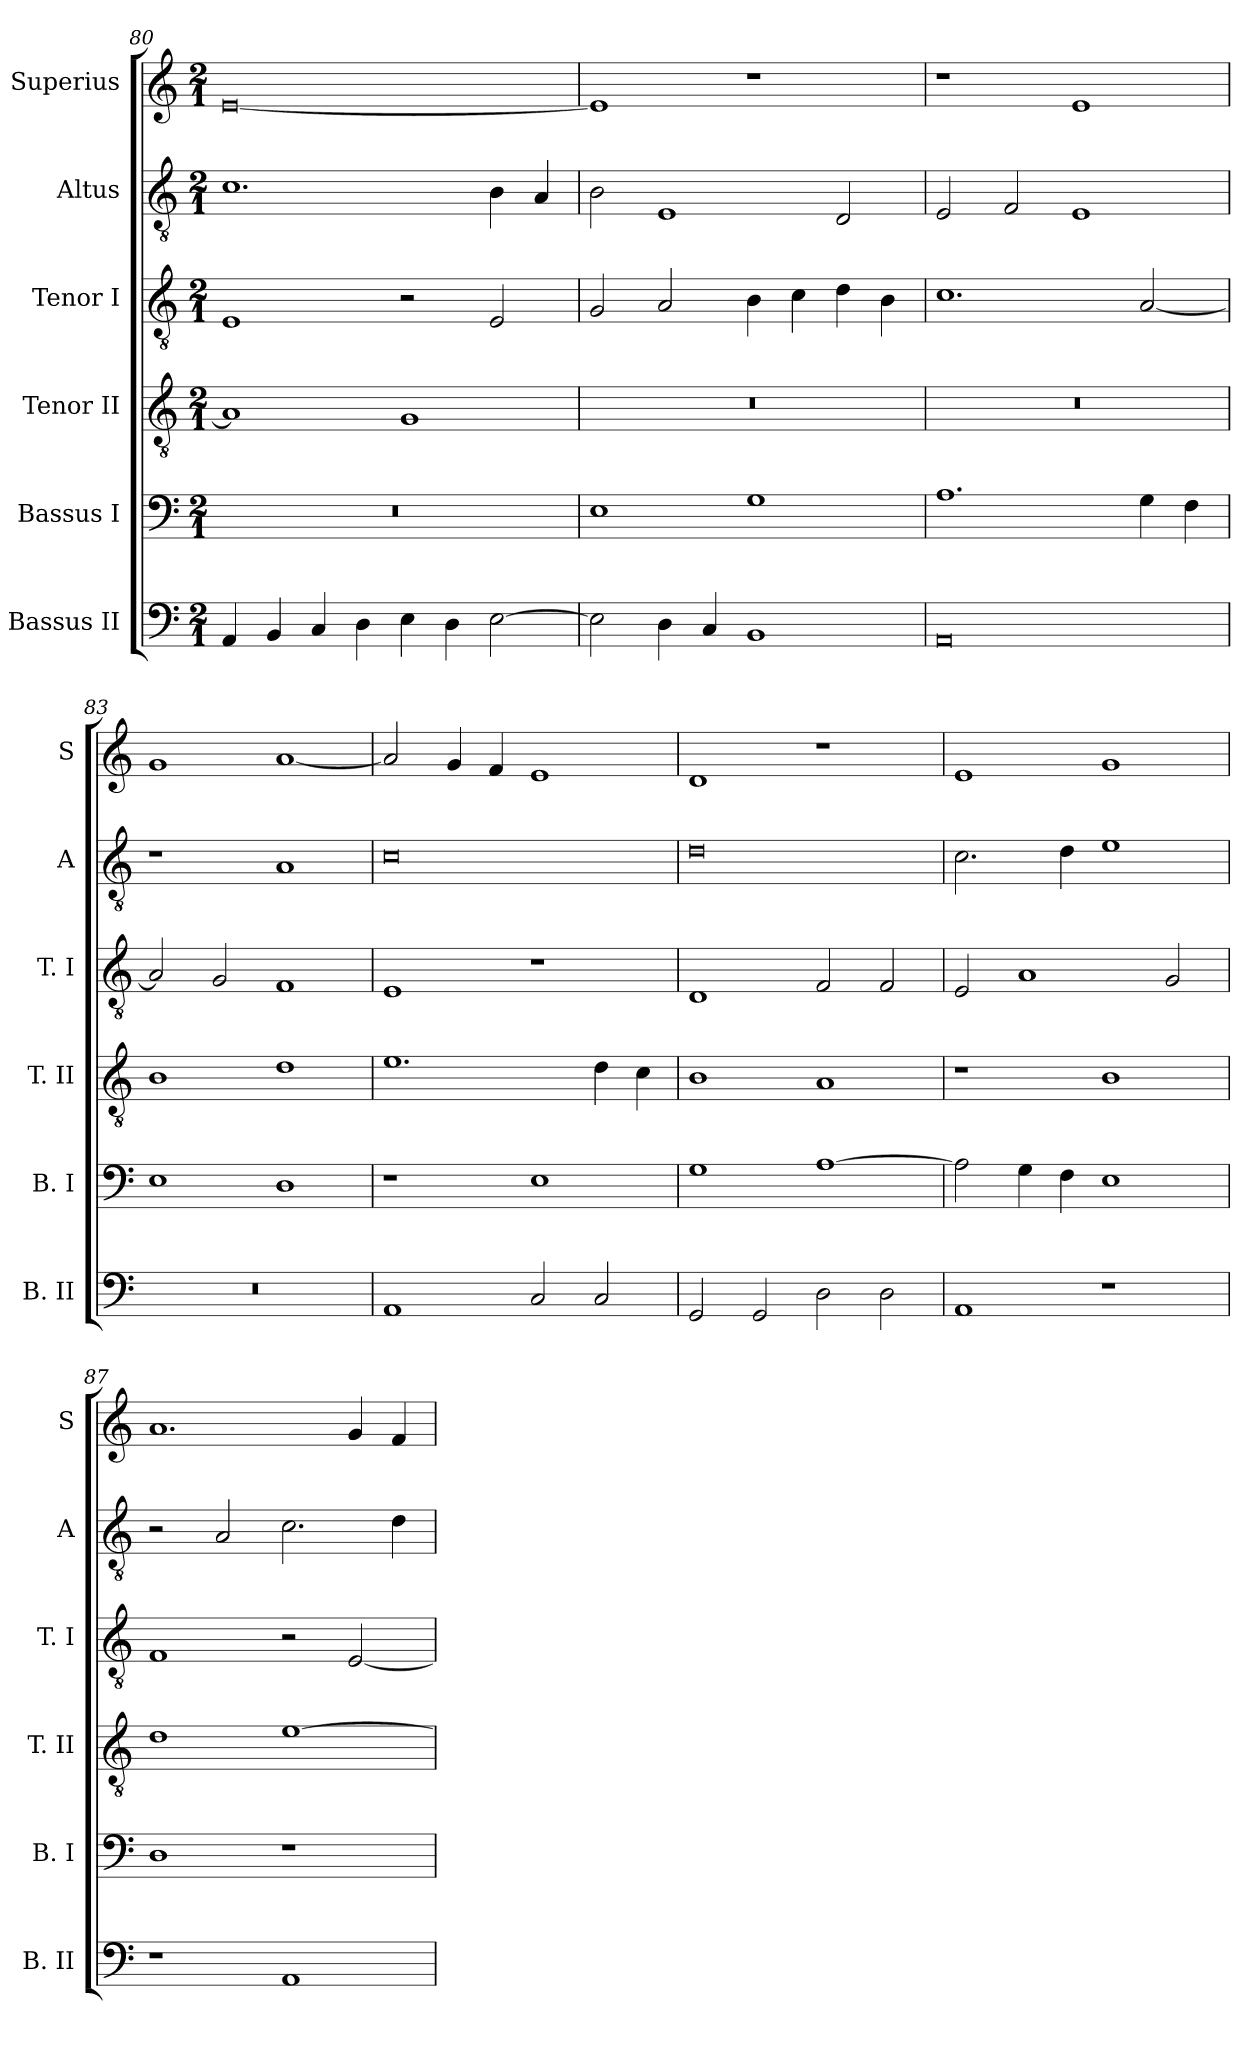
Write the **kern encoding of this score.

**kern	**kern	**kern	**kern	**kern	**kern
*part6	*part5	*part4	*part3	*part2	*part1
*staff6	*staff5	*staff4	*staff3	*staff2	*staff1
*I"Bassus II	*I"Bassus I	*I"Tenor II	*I"Tenor I	*I"Altus	*I"Superius
*I'B. II	*I'B. I	*I'T. II	*I'T. I	*I'A	*I'S
*clefF4	*clefF4	*clefGv2	*clefGv2	*clefGv2	*clefG2
*k[]	*k[]	*k[]	*k[]	*k[]	*k[]
*C:	*C:	*C:	*C:	*C:	*C:
*M2/1	*M2/1	*M2/1	*M2/1	*M2/1	*M2/1
=80	=80	=80	=80	=80	=80
4AA	0r	1A]	1E	1.c	[0e
4BB	.	.	.	.	.
4C	.	.	.	.	.
4D	.	.	.	.	.
4E	.	1G	2r	.	.
4D	.	.	.	.	.
[2E	.	.	2E	4B	.
.	.	.	.	4A	.
=81	=81	=81	=81	=81	=81
2E]	1E	0r	2G	2B	1e]
4D	.	.	2A	1E	.
4C	.	.	.	.	.
1BB	1G	.	4B	.	1r
.	.	.	4c	.	.
.	.	.	4d	2D	.
.	.	.	4B	.	.
=82	=82	=82	=82	=82	=82
0AA	1.A	0r	1.c	2E	1r
.	.	.	.	2F	.
.	.	.	.	1E	1e
.	4G	.	[2A	.	.
.	4F	.	.	.	.
=83	=83	=83	=83	=83	=83
0r	1E	1B	2A]	1r	1g
.	.	.	2G	.	.
.	1D	1d	1F	1A	[1a
=84	=84	=84	=84	=84	=84
1AA	1r	1.e	1E	0c	2a]
.	.	.	.	.	4g
.	.	.	.	.	4f
2C	1E	.	1r	.	1e
2C	.	4d	.	.	.
.	.	4c	.	.	.
=85	=85	=85	=85	=85	=85
2GG	1G	1B	1D	0d	1d
2GG	.	.	.	.	.
2D	[1A	1A	2F	.	1r
2D	.	.	2F	.	.
=86	=86	=86	=86	=86	=86
1AA	2A]	1r	2E	2.c	1e
.	4G	.	1A	.	.
.	4F	.	.	4d	.
1r	1E	1B	.	1e	1g
.	.	.	2G	.	.
=87	=87	=87	=87	=87	=87
1r	1D	1d	1F	2r	1.a
.	.	.	.	2A	.
1AA	1r	[1e	2r	2.c	.
.	.	.	[2E	.	4g
.	.	.	.	4d	4f
=	=	=	=	=	=
*-	*-	*-	*-	*-	*-
